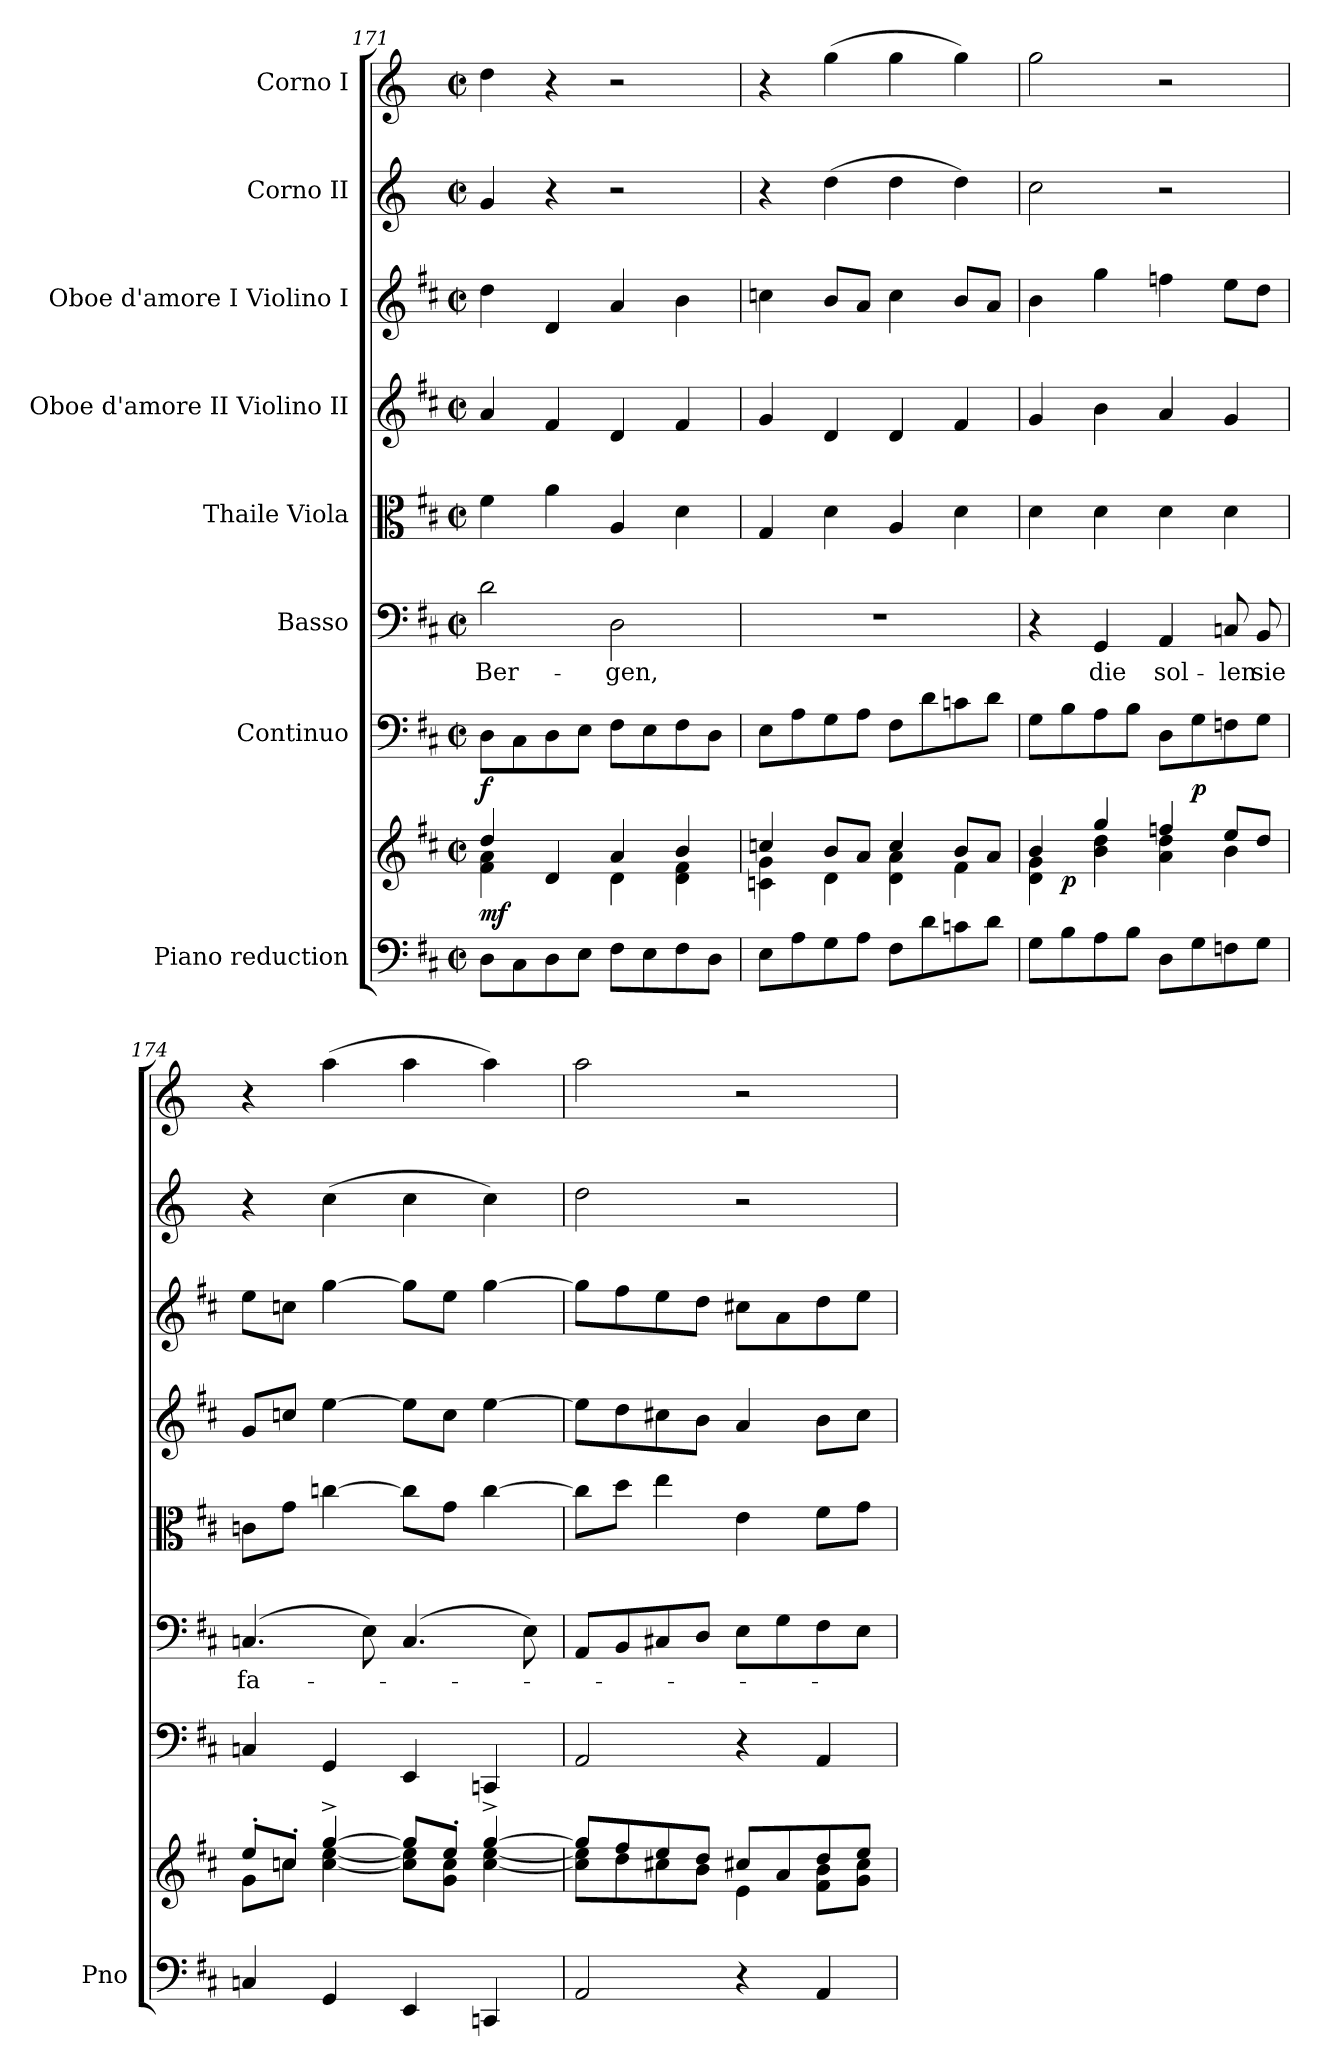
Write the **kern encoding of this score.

**kern	**kern	**dynam	**kern	**dynam	**kern	**text	**kern	**kern	**kern	**kern	**kern
*part8	*part8	*part8	*part7	*part7	*part6	*part6	*part5	*part4	*part3	*part2	*part1
*staff9	*staff8	*staff8/9	*staff7	*staff7	*staff6	*staff6	*staff5	*staff4	*staff3	*staff2	*staff1
*I"Piano reduction	*	*	*I"Continuo	*	*I"Basso	*	*I"Thaile Viola	*I"Oboe d'amore II Violino II	*I"Oboe d'amore I Violino I	*I"Corno II	*I"Corno I
*I'Pno	*	*	*	*	*	*	*	*	*	*	*
*clefF4	*clefG2	*	*clefF4	*	*clefF4	*	*clefC3	*clefG2	*clefG2	*clefG2	*clefG2
*	*	*	*	*	*	*	*	*	*	*ITrd3c5	*ITrd3c5
*k[f#c#]	*k[f#c#]	*	*k[f#c#]	*	*k[f#c#]	*	*k[f#c#]	*k[f#c#]	*k[f#c#]	*k[f#]	*k[f#]
*M2/2	*M2/2	*	*M2/2	*	*M2/2	*	*M2/2	*M2/2	*M2/2	*M2/2	*M2/2
*met(c|)	*met(c|)	*	*met(c|)	*	*met(c|)	*	*met(c|)	*met(c|)	*met(c|)	*met(c|)	*met(c|)
=171	=171	=171	=171	=171	=171	=171	=171	=171	=171	=171	=171
*	*^	*	*	*	*	*	*	*	*	*	*
!	!	!	!LO:DY:b	!	!LO:DY:b	!	!LO:LY:b	!	!	!	!	!
8D\L	4dd/	4f#\ 4a\	mf	8D\L	f	2d\	Ber-	4f#\	4a/	4dd\	4d/	4a\
8C#\	.	.	.	8C#\	.	.	.	.	.	.	.	.
8D\	4d/	4ryy	.	8D\	.	.	.	4a\	4f#/	4d/	4r	4r
8E\J	.	.	.	8E\J	.	.	.	.	.	.	.	.
!	!	!	!	!	!	!	!LO:LY:b	!	!	!	!	!
8F#\L	4a/	4d\	.	8F#\L	.	2D\	-gen,	4A/	4d/	4a/	2r	2r
8E\	.	.	.	8E\	.	.	.	.	.	.	.	.
8F#\	4b/	4d\ 4f#\	.	8F#\	.	.	.	4d\	4f#/	4b\	.	.
8D\J	.	.	.	8D\J	.	.	.	.	.	.	.	.
=172	=172	=172	=172	=172	=172	=172	=172	=172	=172	=172	=172	=172
8E\L	4ccn/	4cn\ 4g\	.	8E\L	.	1r	.	4G/	4g/	4ccn\	4r	4r
8A\	.	.	.	8A\	.	.	.	.	.	.	.	.
8G\	8b/L	4d\	.	8G\	.	.	.	4d\	4d/	8b/L	(>4a\	(>4dd\
8A\J	8a/J	.	.	8A\J	.	.	.	.	.	8a/J	.	.
8F#\L	4cc/	4d\ 4a\	.	8F#\L	.	.	.	4A/	4d/	4cc\	4a\	4dd\
8d\	.	.	.	8d\	.	.	.	.	.	.	.	.
8cn\	8b/L	4f#\	.	8cn\	.	.	.	4d\	4f#/	8b/L	4a\)	4dd\)
8d\J	8a/J	.	.	8d\J	.	.	.	.	.	8a/J	.	.
!!LO:PB:g=z
=173	=173	=173	=173	=173	=173	=173	=173	=173	=173	=173	=173	=173
*	*	*^	*	*	*	*	*	*	*	*	*	*
8G\L	4b/	4d\ 4g\	8ryy	.	8G\L	.	4r	.	4d\	4g/	4b\	2g\	2dd\
!	!	!	!	!LO:DY:b	!	!	!	!	!	!	!	!	!
8B\	.	.	2..ryy	p	8B\	.	.	.	.	.	.	.	.
!	!	!	!	!	!	!	!	!LO:LY:b	!	!	!	!	!
8A\	4gg/	4b\ 4dd\	.	.	8A\	.	4GG/	die	4d\	4b\	4gg\	.	.
8B\J	.	.	.	.	8B\J	.	.	.	.	.	.	.	.
!	!	!	!	!	!	!	!	!LO:LY:b	!	!	!	!	!
8D\L	4ffn/	4a\ 4dd\	.	.	8D\L	.	4AA/	sol-	4d\	4a/	4ffn\	2r	2r
!	!	!	!	!	!	!LO:DY:b	!	!	!	!	!	!	!
8G\	.	.	.	.	8G\	p	.	.	.	.	.	.	.
!	!	!	!	!	!	!	!	!LO:LY:b	!	!	!	!	!
8Fn\	8ee/L	4b\	.	.	8Fn\	.	8Cn/	-len	4d\	4g/	8ee\L	.	.
!	!	!	!	!	!	!	!	!LO:LY:b	!	!	!	!	!
8G\J	8dd/J	.	.	.	8G\J	.	8BB/	sie	.	.	8dd\J	.	.
=174	=174	=174	=174	=174	=174	=174	=174	=174	=174	=174	=174	=174	=174
!	!	!	!	!	!	!	!	!LO:LY:b	!	!	!	!	!
*	*	*v	*v	*	*	*	*	*	*	*	*	*	*
4Cn/	8ee'/L	8g\L	.	4Cn/	.	(>4.Cn/	fa-	8cn\L	8g/L	8ee\L	4r	4r
.	8ccn'/J	8cc\J	.	.	.	.	.	8g\J	8ccn/J	8ccn\J	.	.
4GG/	[4gg^/	[4cc\ [4ee\	.	4GG/	.	.	.	[4ccn\	[4ee\	[4gg\	(>4g\	(>4ee\
.	.	.	.	.	.	8E\)	.	.	.	.	.	.
4EE/	8gg/L]	8cc\] 8ee\]L	.	4EE/	.	(>4.C/	.	8cc\L]	8ee\L]	8gg\L]	4g\	4ee\
.	8ee'/J	8g\ 8cc\J	.	.	.	.	.	8g\J	8cc\J	8ee\J	.	.
4CCn/	[4gg^/	[4cc\ [4ee\	.	4CCn/	.	.	.	[4cc\	[4ee\	[4gg\	4g\)	4ee\)
.	.	.	.	.	.	8E\)	.	.	.	.	.	.
=175	=175	=175	=175	=175	=175	=175	=175	=175	=175	=175	=175	=175
2AA/	8gg/L]	8cc\] 8ee\]L	.	2AA/	.	8AA/L	.	8cc\L]	8ee\L]	8gg\L]	2a\	2ee\
.	8ff#/	8dd\	.	.	.	8BB/	.	8dd\J	8dd\	8ff#\	.	.
.	8ee/	8cc#X\	.	.	.	8C#X/	.	4ee\	8cc#X\	8ee\	.	.
.	8dd/J	8b\J	.	.	.	8D/J	.	.	8b\J	8dd\J	.	.
4r	8cc#X/L	4e\	.	4r	.	8E\L	.	4e\	4a/	8cc#X\L	2r	2r
.	8a/	.	.	.	.	8G\	.	.	.	8a\	.	.
4AA/	8dd/	8f#\ 8b\L	.	4AA/	.	8F#\	.	8f#\L	8b\L	8dd\	.	.
.	8ee/J	8g\ 8cc#\J	.	.	.	8E\J	.	8g\J	8cc#\J	8ee\J	.	.
*	*v	*v	*	*	*	*	*	*	*	*	*	*
=	=	=	=	=	=	=	=	=	=	=	=
*-	*-	*-	*-	*-	*-	*-	*-	*-	*-	*-	*-
